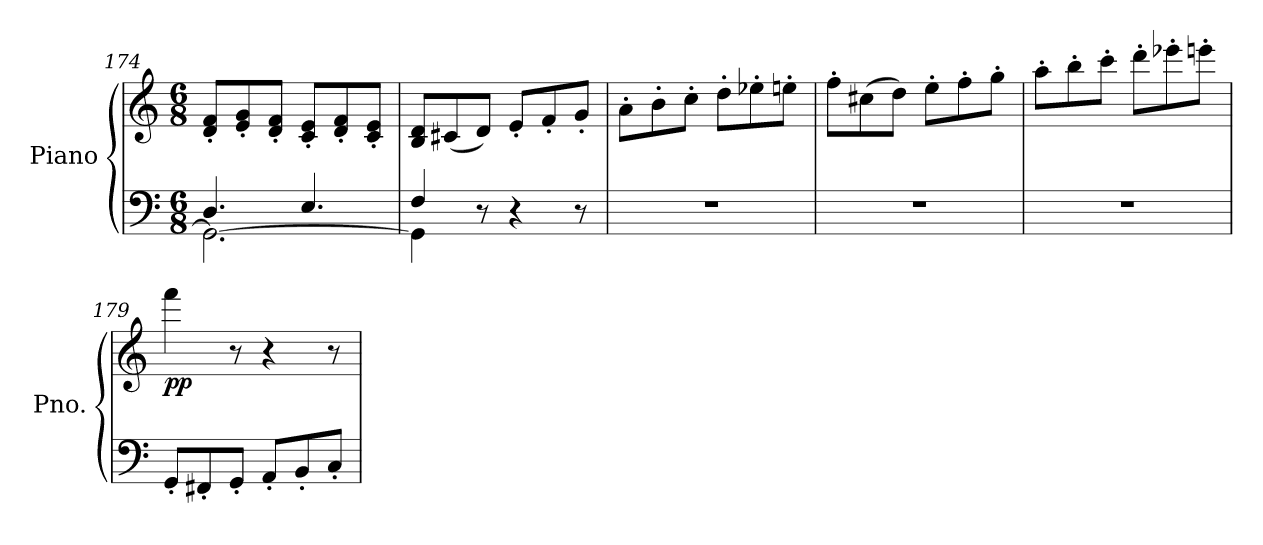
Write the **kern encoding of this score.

**kern	**kern	**dynam
*part1	*part1	*part1
*staff2	*staff1	*staff1/2
*I"Piano	*	*
*I'Pno.	*	*
*clefF4	*clefG2	*
*k[]	*k[]	*
*C:	*C:	*
*M6/8	*M6/8	*
=174	=174	=174
*^	*	*
2.GG\_	4.D/	8d/' 8f/'L	.
.	.	8e/' 8g/'	.
.	.	8d/' 8f/'J	.
.	4.E/	8c/' 8e/'L	.
.	.	8d/' 8f/'	.
.	.	8c/' 8e/'J	.
=175	=175	=175	=175
4GG\]	4F/	8B/ 8d/L	.
.	.	(8c#X/	.
8r	2ryy	8d/J)	.
4r	.	8e'/L	.
.	.	8f'/	.
8r	.	8g'/J	.
*v	*v	*	*
=176	=176	=176
2.r	8a'\L	.
.	8b'\	.
.	8cc'\J	.
.	8dd'\L	.
.	8ee-X'\	.
.	8een'\J	.
=177	=177	=177
2.r	8ff'\L	.
.	(8cc#X\	.
.	8dd\J)	.
.	8ee'\L	.
.	8ff'\	.
.	8gg'\J	.
!!LO:LB:g=z
=178	=178	=178
2.r	8aa'\L	.
.	8bb'\	.
.	8ccc'\J	.
.	8ddd'\L	.
.	8eee-X'\	.
.	8eeen'\J	.
=179	=179	=179
!	!	!LO:DY:b
8GG'/L	4fff\	pp
8FF#X'/	.	.
8GG'/J	8r	.
8AA'/L	4r	.
8BB'/	.	.
8C'/J	8r	.
=	=	=
*-	*-	*-
